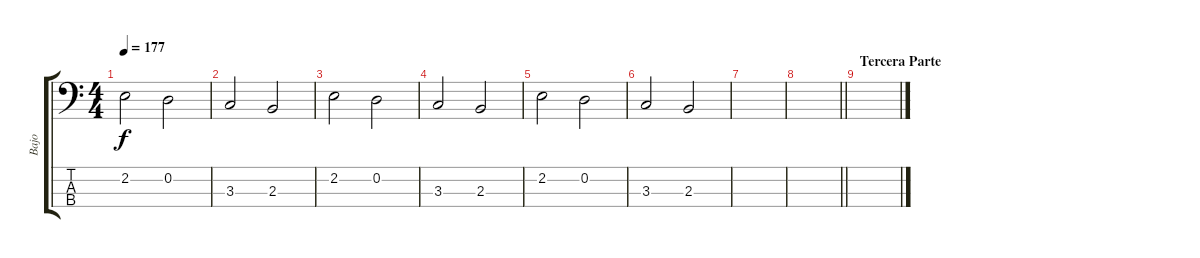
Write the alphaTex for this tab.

\track ("Bajo" "Bajo") {instrument electricbassfinger}
\staff {score tabs}
\tuning (G2 D2 A1 E1) {hide}
\ts (4 4)
\tempo 177
\clef f4
\ks c
2.2.2{dy f} 0.2.2 |
3.3.2 2.3.2 |
2.2.2 0.2.2 |
3.3.2 2.3.2 |
2.2.2 0.2.2 |
3.3.2 2.3.2 |
|
\barLineRight lightlight
|
\section ("" "Tercera Parte")
